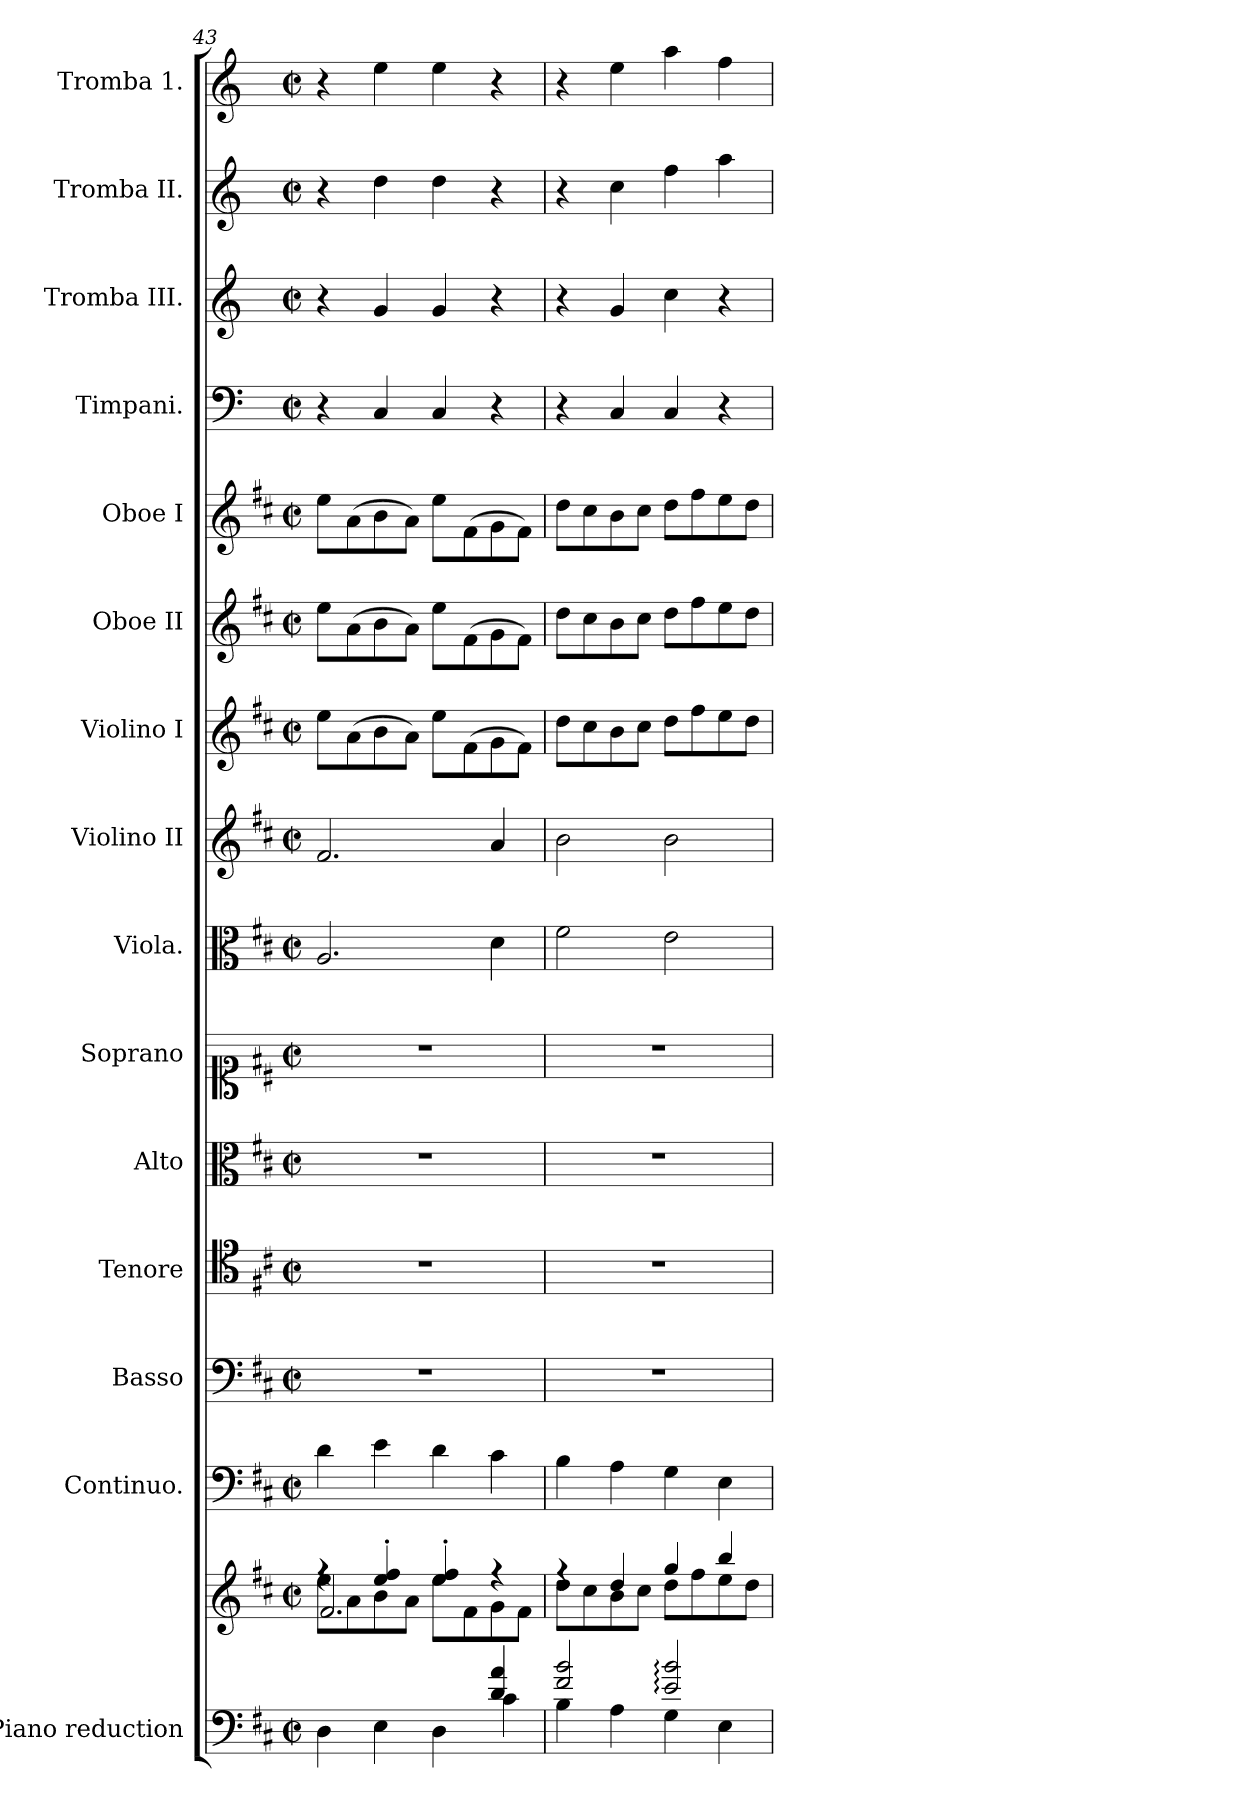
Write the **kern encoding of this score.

**kern	**kern	**kern	**kern	**kern	**kern	**kern	**kern	**kern	**kern	**kern	**kern	**kern	**kern	**kern	**kern
*part15	*part15	*part14	*part13	*part12	*part11	*part10	*part9	*part8	*part7	*part6	*part5	*part4	*part3	*part2	*part1
*staff16	*staff15	*staff14	*staff13	*staff12	*staff11	*staff10	*staff9	*staff8	*staff7	*staff6	*staff5	*staff4	*staff3	*staff2	*staff1
*I"Piano reduction	*	*I"Continuo.	*I"Basso	*I"Tenore	*I"Alto	*I"Soprano	*I"Viola.	*I"Violino II	*I"Violino I	*I"Oboe II	*I"Oboe I	*I"Timpani.	*I"Tromba III.	*I"Tromba II.	*I"Tromba 1.
*I'Pno	*	*	*	*	*	*	*I'Vla	*	*I'Vln	*I'Ob	*I'Ob	*I'Timp	*	*	*
*clefF4	*clefG2	*clefF4	*clefF4	*clefC4	*clefC3	*clefC1	*clefC3	*clefG2	*clefG2	*clefG2	*clefG2	*clefF4	*clefG2	*clefG2	*clefG2
*	*	*	*	*	*	*	*	*	*	*	*	*ITrd-1c-2	*ITrd-1c-2	*ITrd-1c-2	*ITrd-1c-2
*k[f#c#]	*k[f#c#]	*k[f#c#]	*k[f#c#]	*k[f#c#]	*k[f#c#]	*k[f#c#]	*k[f#c#]	*k[f#c#]	*k[f#c#]	*k[f#c#]	*k[f#c#]	*k[f#c#]	*k[f#c#]	*k[f#c#]	*k[f#c#]
*M2/2	*M2/2	*M2/2	*M2/2	*M2/2	*M2/2	*M2/2	*M2/2	*M2/2	*M2/2	*M2/2	*M2/2	*M2/2	*M2/2	*M2/2	*M2/2
*met(c|)	*met(c|)	*met(c|)	*met(c|)	*met(c|)	*met(c|)	*met(c|)	*met(c|)	*met(c|)	*met(c|)	*met(c|)	*met(c|)	*met(c|)	*met(c|)	*met(c|)	*met(c|)
=43	=43	=43	=43	=43	=43	=43	=43	=43	=43	=43	=43	=43	=43	=43	=43
*^	*^	*	*	*	*	*	*	*	*	*	*	*	*	*	*
*	*	*	*^	*	*	*	*	*	*	*	*	*	*	*	*	*	*
2.ryy	4D\	4rff	8ee\L	2.f#/	4d\	1r	1r	1r	1r	2.A/	2.f#/	8ee\L	8ee\L	8ee\L	4r	4r	4r	4r
.	.	.	8a\	.	.	.	.	.	.	.	.	(>8a\	(>8a\	(>8a\	.	.	.	.
.	4E\	4ee/' 4ff#/'	8b\	.	4e\	.	.	.	.	.	.	8b\	8b\	8b\	4D/	4a/	4ee\	4ff#\
.	.	.	8a\J	.	.	.	.	.	.	.	.	8a\J)	8a\J)	8a\J)	.	.	.	.
.	4D\	4ee/' 4ff#/'	8ee\L	.	4d\	.	.	.	.	.	.	8ee\L	8ee\L	8ee\L	4D/	4a/	4ee\	4ff#\
.	.	.	8f#\	.	.	.	.	.	.	.	.	(>8f#\	(>8f#\	(>8f#\	.	.	.	.
4d/ 4a/	4c#\	4rff	8g\	4ryy	4c#\	.	.	.	.	4d\	4a/	8g\	8g\	8g\	4r	4r	4r	4r
.	.	.	8f#\J	.	.	.	.	.	.	.	.	8f#\J)	8f#\J)	8f#\J)	.	.	.	.
*	*	*	*v	*v	*	*	*	*	*	*	*	*	*	*	*	*	*	*
=44	=44	=44	=44	=44	=44	=44	=44	=44	=44	=44	=44	=44	=44	=44	=44	=44	=44
2f#/ 2b/	4B\	4rff	8dd\L	4B\	1r	1r	1r	1r	2f#\	2b\	8dd\L	8dd\L	8dd\L	4r	4r	4r	4r
.	.	.	8cc#\	.	.	.	.	.	.	.	8cc#\	8cc#\	8cc#\	.	.	.	.
.	4A\	4dd/	8b\	4A\	.	.	.	.	.	.	8b\	8b\	8b\	4D/	4a/	4dd\	4ff#\
.	.	.	8cc#\J	.	.	.	.	.	.	.	8cc#\J	8cc#\J	8cc#\J	.	.	.	.
2e/: 2b/:	4G\	4gg/	8dd\L	4G\	.	.	.	.	2e\	2b\	8dd\L	8dd\L	8dd\L	4D/	4dd\	4gg\	4bb\
.	.	.	8ff#\	.	.	.	.	.	.	.	8ff#\	8ff#\	8ff#\	.	.	.	.
.	4E\	4bb/	8ee\	4E\	.	.	.	.	.	.	8ee\	8ee\	8ee\	4r	4r	4bb\	4gg\
.	.	.	8dd\J	.	.	.	.	.	.	.	8dd\J	8dd\J	8dd\J	.	.	.	.
*v	*v	*	*	*	*	*	*	*	*	*	*	*	*	*	*	*	*
*	*v	*v	*	*	*	*	*	*	*	*	*	*	*	*	*	*
=	=	=	=	=	=	=	=	=	=	=	=	=	=	=	=
*-	*-	*-	*-	*-	*-	*-	*-	*-	*-	*-	*-	*-	*-	*-	*-
